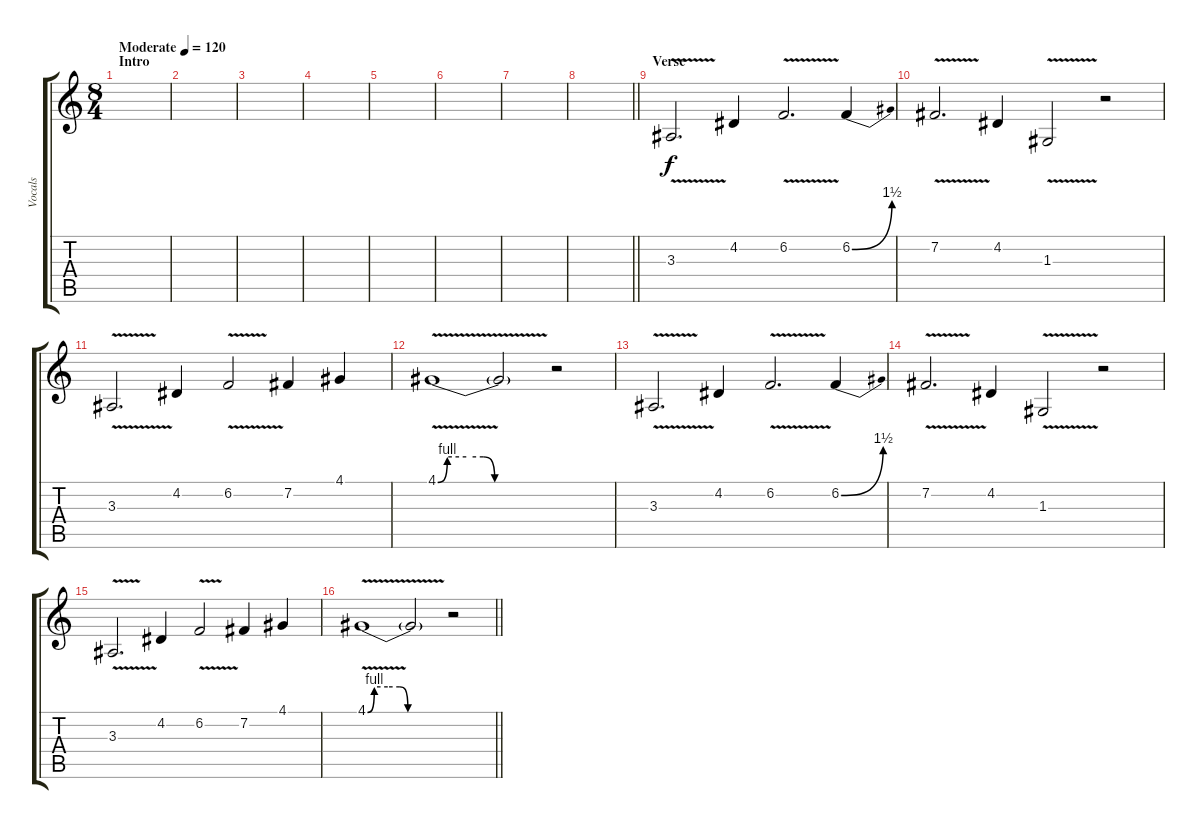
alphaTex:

\track ("Vocals" "Vocals") {instrument viola}
\staff {score tabs}
\tuning (E4 B3 G3 D3 A2 E2) {hide}
\ts (8 4)
\section ("" "Intro")
\tempo (120 "Moderate")
\clef g2
\ks c
|
|
|
|
|
|
|
\barLineRight lightlight
|
\section ("" "Verse")
3.3{v}.2{d} 4.2.4 6.2{v}.2{d} 6.2{be (bend 0 0 60 6)}.4 |
7.2{v}.2{d} 4.2.4 1.3{v}.2 r.2 |
3.3{v}.2{d} 4.2.4 6.2{v}.2 7.2.4 4.1.4 |
4.1{be (custom 0 0 5 4 15 4 24 4 30 0 60 0) v}.1 4.1{t}.2 r.2 |
3.3{v}.2{d} 4.2.4 6.2{v}.2{d} 6.2{be (bend 0 0 60 6)}.4 |
7.2{v}.2{d} 4.2.4 1.3{v}.2 r.2 |
3.3{v}.2{d} 4.2.4 6.2{v}.2 7.2.4 4.1.4 |
\barLineRight lightlight
4.1{be (custom 0 0 5 4 15 4 24 4 30 0 60 0) v}.1 4.1{t}.2 r.2
